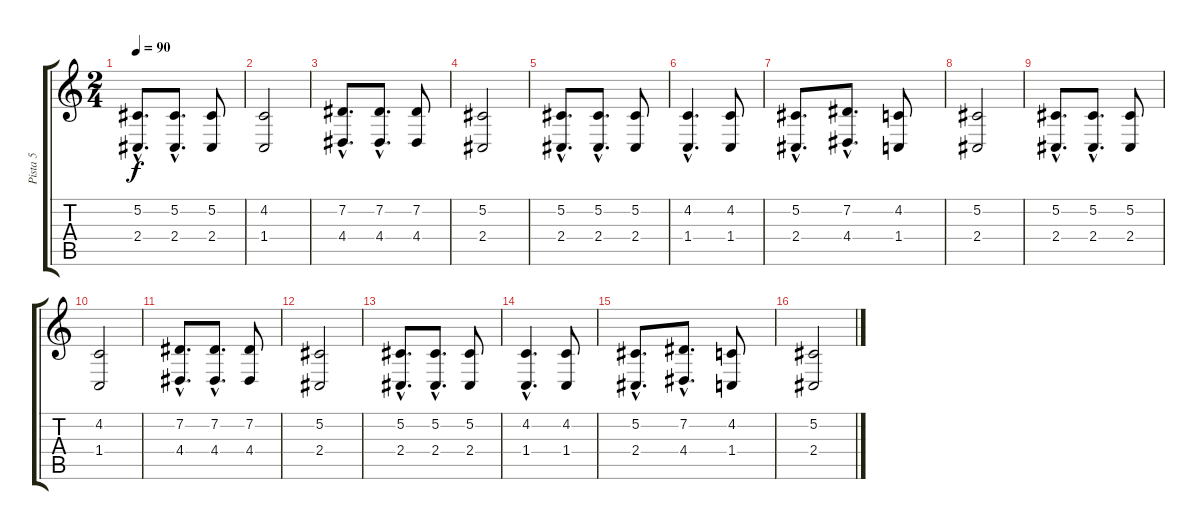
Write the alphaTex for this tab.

\track ("Pista 5" "Pista 5") {instrument stringensemble1}
\staff {score tabs}
\tuning (Db4 Ab3 E3 B2 Gb2 Db2) {hide}
\ts (2 4)
\tempo 90
\clef g2
\ks c
(5.2{hac} 2.4{hac}).8{d dy f} (5.2{hac} 2.4{hac}).8{d} (5.2 2.4).8 |
(4.2 1.4).2 |
(7.2{hac} 4.4{hac}).8{d} (7.2{hac} 4.4{hac}).8{d} (7.2 4.4).8 |
(5.2 2.4).2 |
(5.2{hac} 2.4{hac}).8{d} (5.2{hac} 2.4{hac}).8{d} (5.2 2.4).8 |
(4.2{hac} 1.4{hac}).4{d} (4.2 1.4).8 |
(5.2{hac} 2.4{hac}).8{d} (7.2{hac} 4.4{hac}).8{d} (4.2 1.4).8 |
(5.2 2.4).2 |
(5.2{hac} 2.4{hac}).8{d} (5.2{hac} 2.4{hac}).8{d} (5.2 2.4).8 |
(4.2 1.4).2 |
(7.2{hac} 4.4{hac}).8{d} (7.2{hac} 4.4{hac}).8{d} (7.2 4.4).8 |
(5.2 2.4).2 |
(5.2{hac} 2.4{hac}).8{d} (5.2{hac} 2.4{hac}).8{d} (5.2 2.4).8 |
(4.2{hac} 1.4{hac}).4{d} (4.2 1.4).8 |
(5.2{hac} 2.4{hac}).8{d} (7.2{hac} 4.4{hac}).8{d} (4.2 1.4).8 |
(5.2 2.4).2
